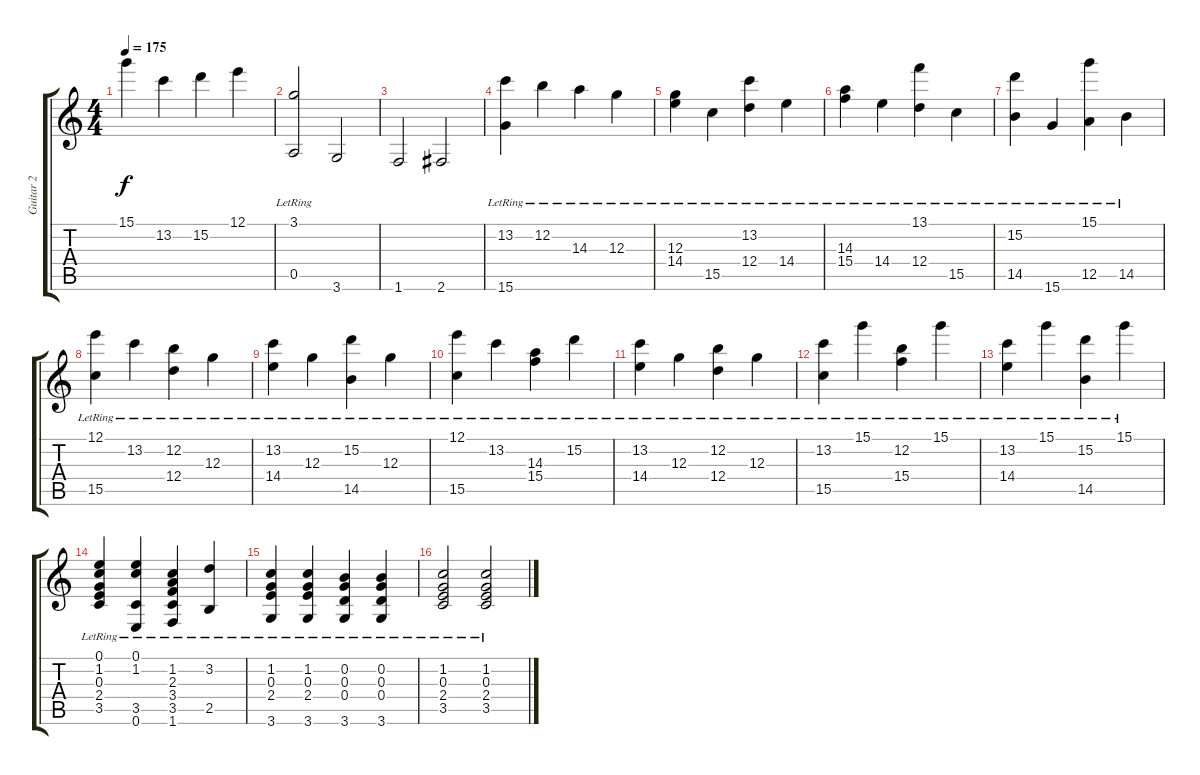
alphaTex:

\track ("Guitar 2" "Guitar 2") {instrument acousticguitarnylon}
\staff {score tabs}
\tuning (E4 B3 G3 D3 A2 E2) {hide}
\ts (4 4)
\tempo 175
\clef g2
\ks c
15.1.4{dy f} 13.2.4 15.2.4 12.1.4 |
(3.1{lr} 0.5).2 3.6.2 |
1.6.2 2.6.2 |
(13.2{lr} 15.6{lr}).4 12.2{lr}.4 14.3{lr}.4 12.3{lr}.4 |
(12.3{lr} 14.4{lr}).4 15.5{lr}.4 (13.2{lr} 12.4{lr}).4 14.4{lr}.4 |
(14.3{lr} 15.4{lr}).4 14.4{lr}.4 (13.1{lr} 12.4{lr}).4 15.5{lr}.4 |
(15.2{lr} 14.5{lr}).4 15.6{lr}.4 (15.1{lr} 12.5{lr}).4 14.5{lr}.4 |
(12.1{lr} 15.5{lr}).4 13.2{lr}.4 (12.2{lr} 12.4{lr}).4 12.3{lr}.4 |
(13.2{lr} 14.4{lr}).4 12.3{lr}.4 (15.2{lr} 14.5{lr}).4 12.3{lr}.4 |
(12.1{lr} 15.5{lr}).4 13.2{lr}.4 (14.3{lr} 15.4{lr}).4 15.2{lr}.4 |
(13.2{lr} 14.4{lr}).4 12.3{lr}.4 (12.2{lr} 12.4{lr}).4 12.3{lr}.4 |
(13.2{lr} 15.5{lr}).4 15.1{lr}.4 (12.2{lr} 15.4{lr}).4 15.1{lr}.4 |
(13.2{lr} 14.4{lr}).4 15.1{lr}.4 (15.2{lr} 14.5{lr}).4 15.1{lr}.4 |
(0.1{lr} 1.2 0.3 2.4 3.5{lr}).4 (0.1 1.2{lr} 3.5 0.6{lr}).4 (1.2 2.3{lr} 3.4 3.5 1.6{lr}).4 (3.2{lr} 2.5).4 |
(1.2{lr} 0.3{lr} 2.4{lr} 3.6{lr}).4 (1.2{lr} 0.3{lr} 2.4{lr} 3.6{lr}).4 (0.2{lr} 0.3{lr} 0.4{lr} 3.6{lr}).4 (0.2{lr} 0.3{lr} 0.4{lr} 3.6{lr}).4 |
(1.2{lr} 0.3{lr} 2.4{lr} 3.5{lr}).2 (1.2{lr} 0.3{lr} 2.4{lr} 3.5{lr}).2
